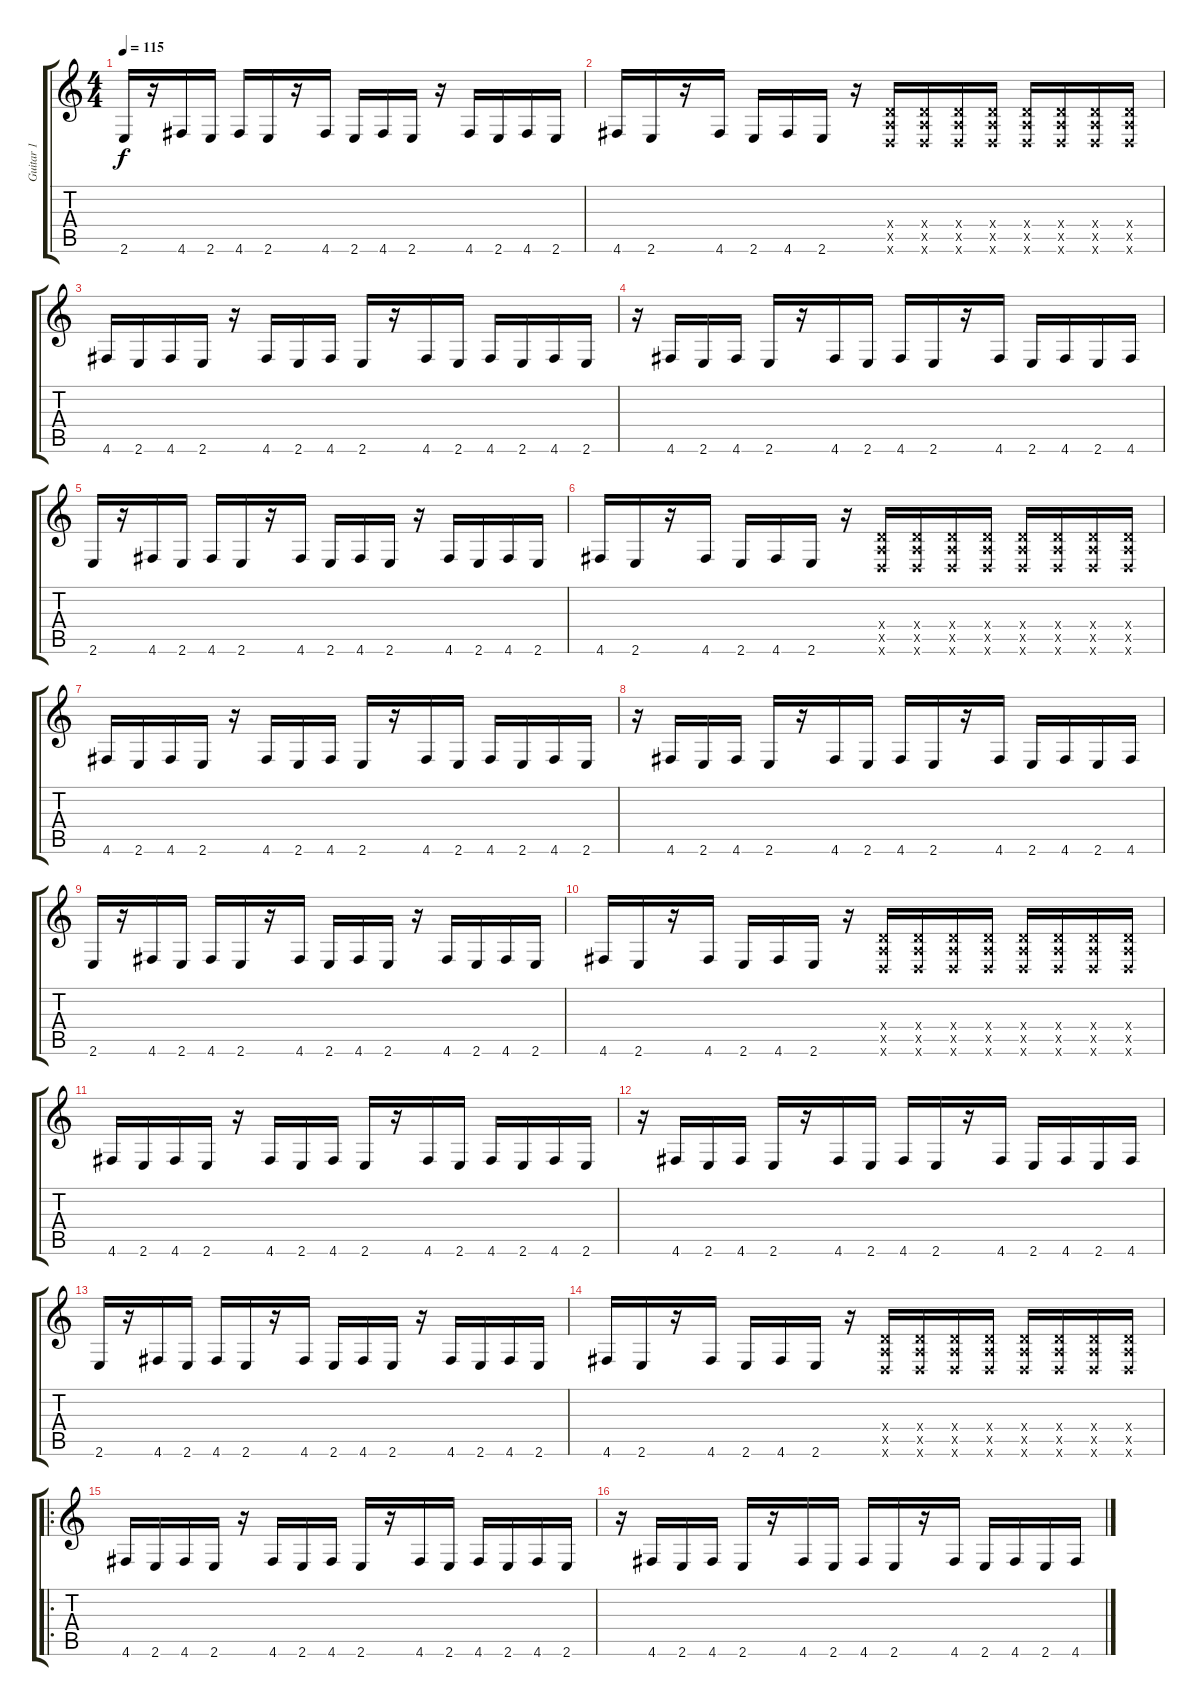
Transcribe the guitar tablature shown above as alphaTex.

\track ("Guitar 1" "Guitar 1") {instrument overdrivenguitar}
\staff {score tabs}
\tuning (E4 B3 G3 D3 A2 D2) {hide}
\ts (4 4)
\tempo 115
\clef g2
\ks c
2.6.16{dy f} r.16 4.6.16 2.6.16 4.6.16 2.6.16 r.16 4.6.16 2.6.16 4.6.16 2.6.16 r.16 4.6.16 2.6.16 4.6.16 2.6.16 |
4.6.16 2.6.16 r.16 4.6.16 2.6.16 4.6.16 2.6.16 r.16 (0.4{x} 0.5{x} 0.6{x}).16 (0.4{x} 0.5{x} 0.6{x}).16 (0.4{x} 0.5{x} 0.6{x}).16 (0.4{x} 0.5{x} 0.6{x}).16 (0.4{x} 0.5{x} 0.6{x}).16 (0.4{x} 0.5{x} 0.6{x}).16 (0.4{x} 0.5{x} 0.6{x}).16 (0.4{x} 0.5{x} 0.6{x}).16 |
4.6.16 2.6.16 4.6.16 2.6.16 r.16 4.6.16 2.6.16 4.6.16 2.6.16 r.16 4.6.16 2.6.16 4.6.16 2.6.16 4.6.16 2.6.16 |
r.16 4.6.16 2.6.16 4.6.16 2.6.16 r.16 4.6.16 2.6.16 4.6.16 2.6.16 r.16 4.6.16 2.6.16 4.6.16 2.6.16 4.6.16 |
2.6.16 r.16 4.6.16 2.6.16 4.6.16 2.6.16 r.16 4.6.16 2.6.16 4.6.16 2.6.16 r.16 4.6.16 2.6.16 4.6.16 2.6.16 |
4.6.16 2.6.16 r.16 4.6.16 2.6.16 4.6.16 2.6.16 r.16 (0.4{x} 0.5{x} 0.6{x}).16 (0.4{x} 0.5{x} 0.6{x}).16 (0.4{x} 0.5{x} 0.6{x}).16 (0.4{x} 0.5{x} 0.6{x}).16 (0.4{x} 0.5{x} 0.6{x}).16 (0.4{x} 0.5{x} 0.6{x}).16 (0.4{x} 0.5{x} 0.6{x}).16 (0.4{x} 0.5{x} 0.6{x}).16 |
4.6.16 2.6.16 4.6.16 2.6.16 r.16 4.6.16 2.6.16 4.6.16 2.6.16 r.16 4.6.16 2.6.16 4.6.16 2.6.16 4.6.16 2.6.16 |
r.16 4.6.16 2.6.16 4.6.16 2.6.16 r.16 4.6.16 2.6.16 4.6.16 2.6.16 r.16 4.6.16 2.6.16 4.6.16 2.6.16 4.6.16 |
2.6.16 r.16 4.6.16 2.6.16 4.6.16 2.6.16 r.16 4.6.16 2.6.16 4.6.16 2.6.16 r.16 4.6.16 2.6.16 4.6.16 2.6.16 |
4.6.16 2.6.16 r.16 4.6.16 2.6.16 4.6.16 2.6.16 r.16 (0.4{x} 0.5{x} 0.6{x}).16 (0.4{x} 0.5{x} 0.6{x}).16 (0.4{x} 0.5{x} 0.6{x}).16 (0.4{x} 0.5{x} 0.6{x}).16 (0.4{x} 0.5{x} 0.6{x}).16 (0.4{x} 0.5{x} 0.6{x}).16 (0.4{x} 0.5{x} 0.6{x}).16 (0.4{x} 0.5{x} 0.6{x}).16 |
4.6.16 2.6.16 4.6.16 2.6.16 r.16 4.6.16 2.6.16 4.6.16 2.6.16 r.16 4.6.16 2.6.16 4.6.16 2.6.16 4.6.16 2.6.16 |
r.16 4.6.16 2.6.16 4.6.16 2.6.16 r.16 4.6.16 2.6.16 4.6.16 2.6.16 r.16 4.6.16 2.6.16 4.6.16 2.6.16 4.6.16 |
2.6.16 r.16 4.6.16 2.6.16 4.6.16 2.6.16 r.16 4.6.16 2.6.16 4.6.16 2.6.16 r.16 4.6.16 2.6.16 4.6.16 2.6.16 |
4.6.16 2.6.16 r.16 4.6.16 2.6.16 4.6.16 2.6.16 r.16 (0.4{x} 0.5{x} 0.6{x}).16 (0.4{x} 0.5{x} 0.6{x}).16 (0.4{x} 0.5{x} 0.6{x}).16 (0.4{x} 0.5{x} 0.6{x}).16 (0.4{x} 0.5{x} 0.6{x}).16 (0.4{x} 0.5{x} 0.6{x}).16 (0.4{x} 0.5{x} 0.6{x}).16 (0.4{x} 0.5{x} 0.6{x}).16 |
\ro
4.6.16 2.6.16 4.6.16 2.6.16 r.16 4.6.16 2.6.16 4.6.16 2.6.16 r.16 4.6.16 2.6.16 4.6.16 2.6.16 4.6.16 2.6.16 |
r.16 4.6.16 2.6.16 4.6.16 2.6.16 r.16 4.6.16 2.6.16 4.6.16 2.6.16 r.16 4.6.16 2.6.16 4.6.16 2.6.16 4.6.16
